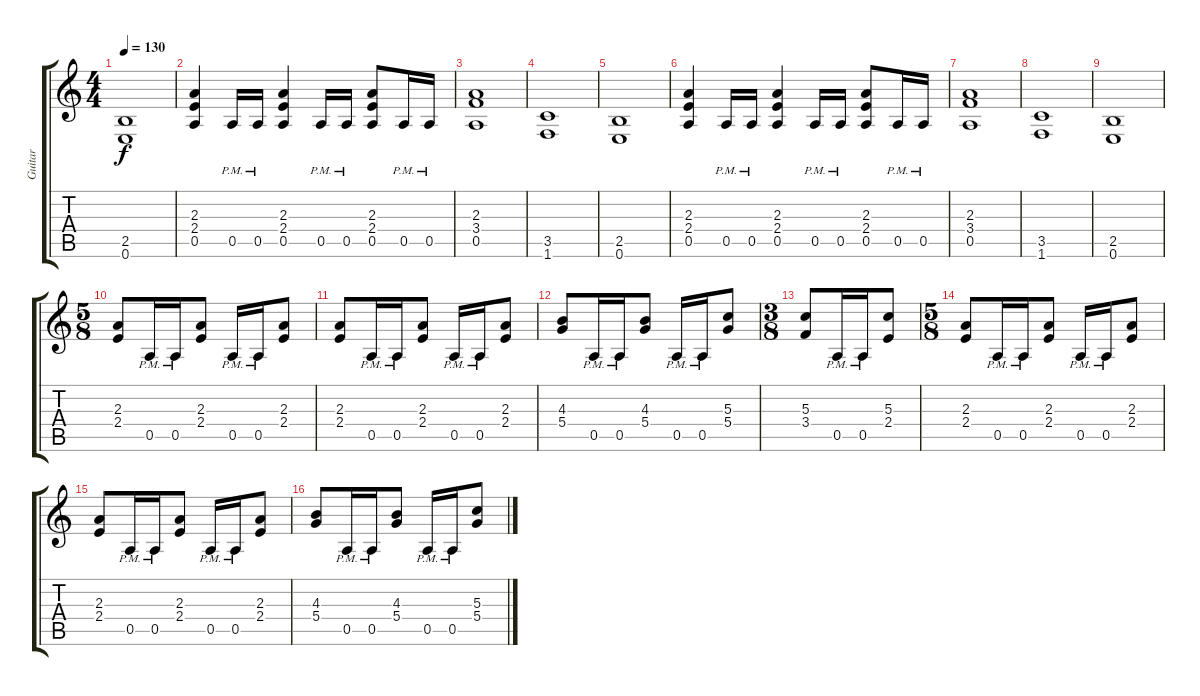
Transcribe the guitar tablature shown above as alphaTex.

\track ("Guitar" "Guitar") {instrument distortionguitar}
\staff {score tabs}
\tuning (E4 B3 G3 D3 A2 E2) {hide}
\ts (4 4)
\tempo 130
\clef g2
\ks c
(2.5 0.6).1{dy f} |
(2.3 2.4 0.5).4 0.5{pm}.16 0.5{pm}.16 (2.3 2.4 0.5).4 0.5{pm}.16 0.5{pm}.16 (2.3 2.4 0.5).8 0.5{pm}.16 0.5{pm}.16 |
(2.3 3.4 0.5).1 |
(3.5 1.6).1 |
(2.5 0.6).1 |
(2.3 2.4 0.5).4 0.5{pm}.16 0.5{pm}.16 (2.3 2.4 0.5).4 0.5{pm}.16 0.5{pm}.16 (2.3 2.4 0.5).8 0.5{pm}.16 0.5{pm}.16 |
(2.3 3.4 0.5).1 |
(3.5 1.6).1 |
(2.5 0.6).1 |
\ts (5 8)
(2.3 2.4).8 0.5{pm}.16 0.5{pm}.16 (2.3 2.4).8 0.5{pm}.16 0.5{pm}.16 (2.3 2.4).8 |
(2.3 2.4).8 0.5{pm}.16 0.5{pm}.16 (2.3 2.4).8 0.5{pm}.16 0.5{pm}.16 (2.3 2.4).8 |
(4.3 5.4).8 0.5{pm}.16 0.5{pm}.16 (4.3 5.4).8 0.5{pm}.16 0.5{pm}.16 (5.3 5.4).8 |
\ts (3 8)
(5.3 3.4).8 0.5{pm}.16 0.5{pm}.16 (5.3 2.4).8 |
\ts (5 8)
(2.3 2.4).8 0.5{pm}.16 0.5{pm}.16 (2.3 2.4).8 0.5{pm}.16 0.5{pm}.16 (2.3 2.4).8 |
(2.3 2.4).8 0.5{pm}.16 0.5{pm}.16 (2.3 2.4).8 0.5{pm}.16 0.5{pm}.16 (2.3 2.4).8 |
(4.3 5.4).8 0.5{pm}.16 0.5{pm}.16 (4.3 5.4).8 0.5{pm}.16 0.5{pm}.16 (5.3 5.4).8
